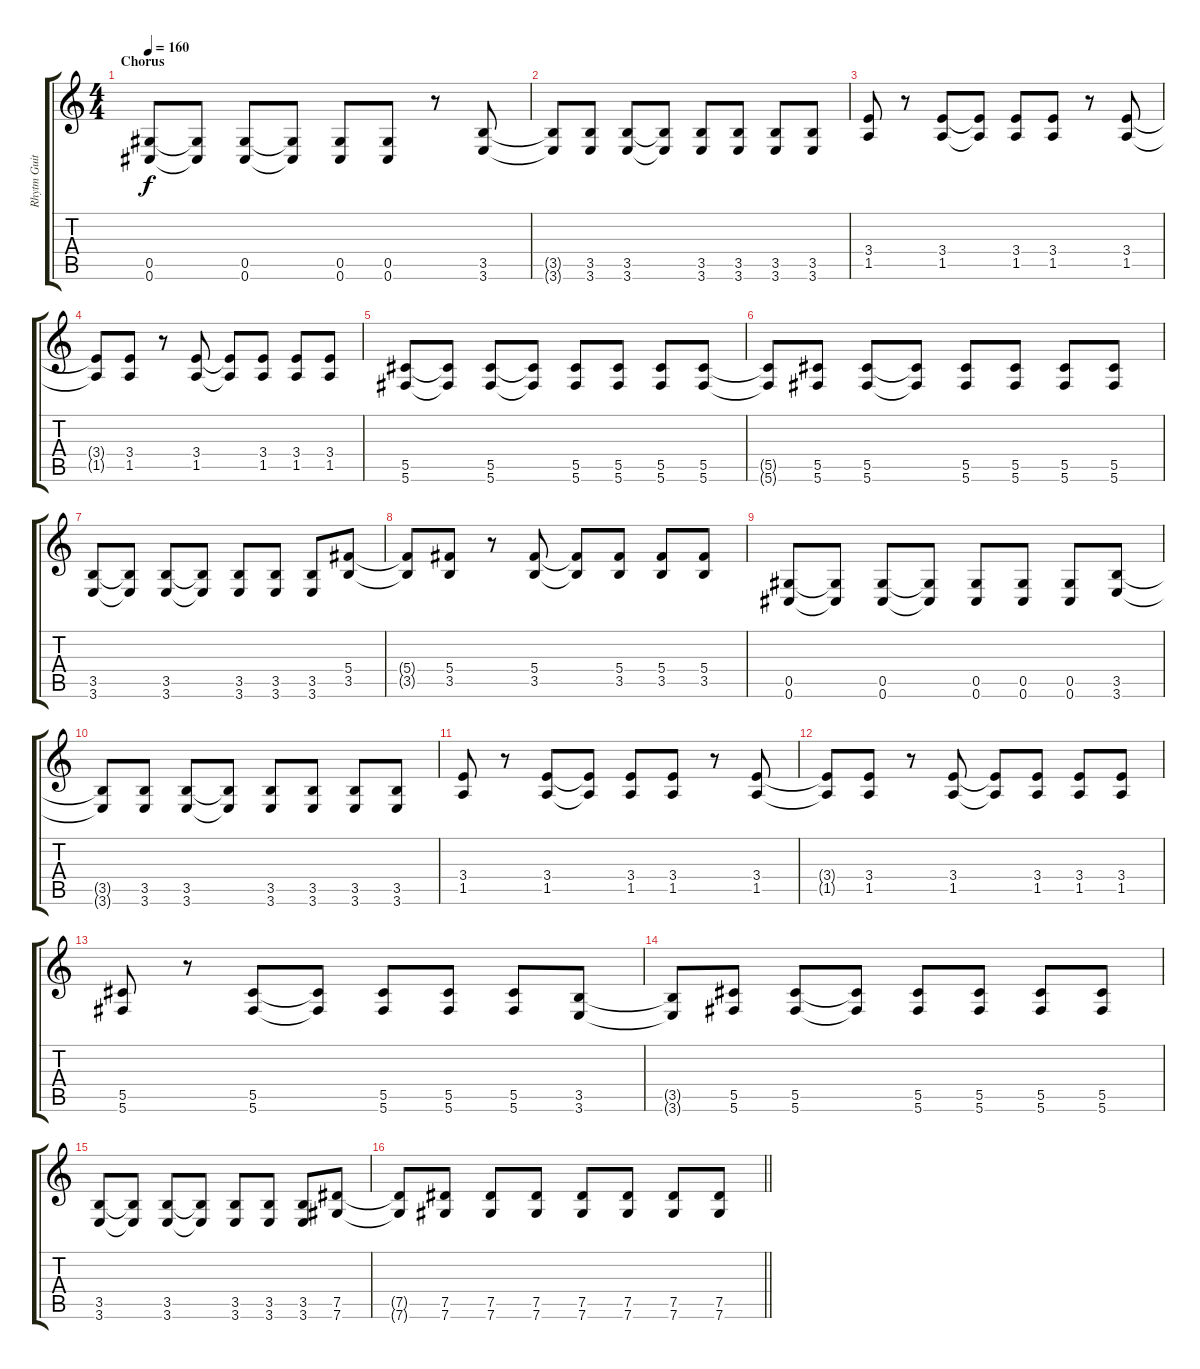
\track ("Rhytm Guitar [R]" "Rhytm Guit") {instrument distortionguitar}
\staff {score tabs}
\tuning (Eb4 Bb3 Gb3 Db3 Ab2 Db2) {hide}
\ts (4 4)
\section ("" "Chorus")
\tempo 160
\clef g2
\ks c
(0.5 0.6).8{dy f} (0.5{t} 0.6{t}).8 (0.5 0.6).8 (0.5{t} 0.6{t}).8 (0.5 0.6).8 (0.5 0.6).8 r.8 (3.5 3.6).8 |
(3.5{t} 3.6{t}).8 (3.5 3.6).8 (3.5 3.6).8 (3.5{t} 3.6{t}).8 (3.5 3.6).8 (3.5 3.6).8 (3.5 3.6).8 (3.5 3.6).8 |
(3.4 1.5).8 r.8 (3.4 1.5).8 (3.4{t} 1.5{t}).8 (3.4 1.5).8 (3.4 1.5).8 r.8 (3.4 1.5).8 |
(3.4{t} 1.5{t}).8 (3.4 1.5).8 r.8 (3.4 1.5).8 (3.4{t} 1.5{t}).8 (3.4 1.5).8 (3.4 1.5).8 (3.4 1.5).8 |
(5.5 5.6).8 (5.5{t} 5.6{t}).8 (5.5 5.6).8 (5.5{t} 5.6{t}).8 (5.5 5.6).8 (5.5 5.6).8 (5.5 5.6).8 (5.5 5.6).8 |
(5.5{t} 5.6{t}).8 (5.5 5.6).8 (5.5 5.6).8 (5.5{t} 5.6{t}).8 (5.5 5.6).8 (5.5 5.6).8 (5.5 5.6).8 (5.5 5.6).8 |
(3.5 3.6).8 (3.5{t} 3.6{t}).8 (3.5 3.6).8 (3.5{t} 3.6{t}).8 (3.5 3.6).8 (3.5 3.6).8 (3.5 3.6).8 (5.4 3.5).8 |
(5.4{t} 3.5{t}).8 (5.4 3.5).8 r.8 (5.4 3.5).8 (5.4{t} 3.5{t}).8 (5.4 3.5).8 (5.4 3.5).8 (5.4 3.5).8 |
(0.5 0.6).8 (0.5{t} 0.6{t}).8 (0.5 0.6).8 (0.5{t} 0.6{t}).8 (0.5 0.6).8 (0.5 0.6).8 (0.5 0.6).8 (3.5 3.6).8 |
(3.5{t} 3.6{t}).8 (3.5 3.6).8 (3.5 3.6).8 (3.5{t} 3.6{t}).8 (3.5 3.6).8 (3.5 3.6).8 (3.5 3.6).8 (3.5 3.6).8 |
(3.4 1.5).8 r.8 (3.4 1.5).8 (3.4{t} 1.5{t}).8 (3.4 1.5).8 (3.4 1.5).8 r.8 (3.4 1.5).8 |
(3.4{t} 1.5{t}).8 (3.4 1.5).8 r.8 (3.4 1.5).8 (3.4{t} 1.5{t}).8 (3.4 1.5).8 (3.4 1.5).8 (3.4 1.5).8 |
(5.5 5.6).8 r.8 (5.5 5.6).8 (5.5{t} 5.6{t}).8 (5.5 5.6).8 (5.5 5.6).8 (5.5 5.6).8 (3.5 3.6).8 |
(3.5{t} 3.6{t}).8 (5.5 5.6).8 (5.5 5.6).8 (5.5{t} 5.6{t}).8 (5.5 5.6).8 (5.5 5.6).8 (5.5 5.6).8 (5.5 5.6).8 |
(3.5 3.6).8 (3.5{t} 3.6{t}).8 (3.5 3.6).8 (3.5{t} 3.6{t}).8 (3.5 3.6).8 (3.5 3.6).8 (3.5 3.6).8 (7.5 7.6).8 |
\barLineRight lightlight
(7.5{t} 7.6{t}).8 (7.5 7.6).8 (7.5 7.6).8 (7.5 7.6).8 (7.5 7.6).8 (7.5 7.6).8 (7.5 7.6).8 (7.5 7.6).8
